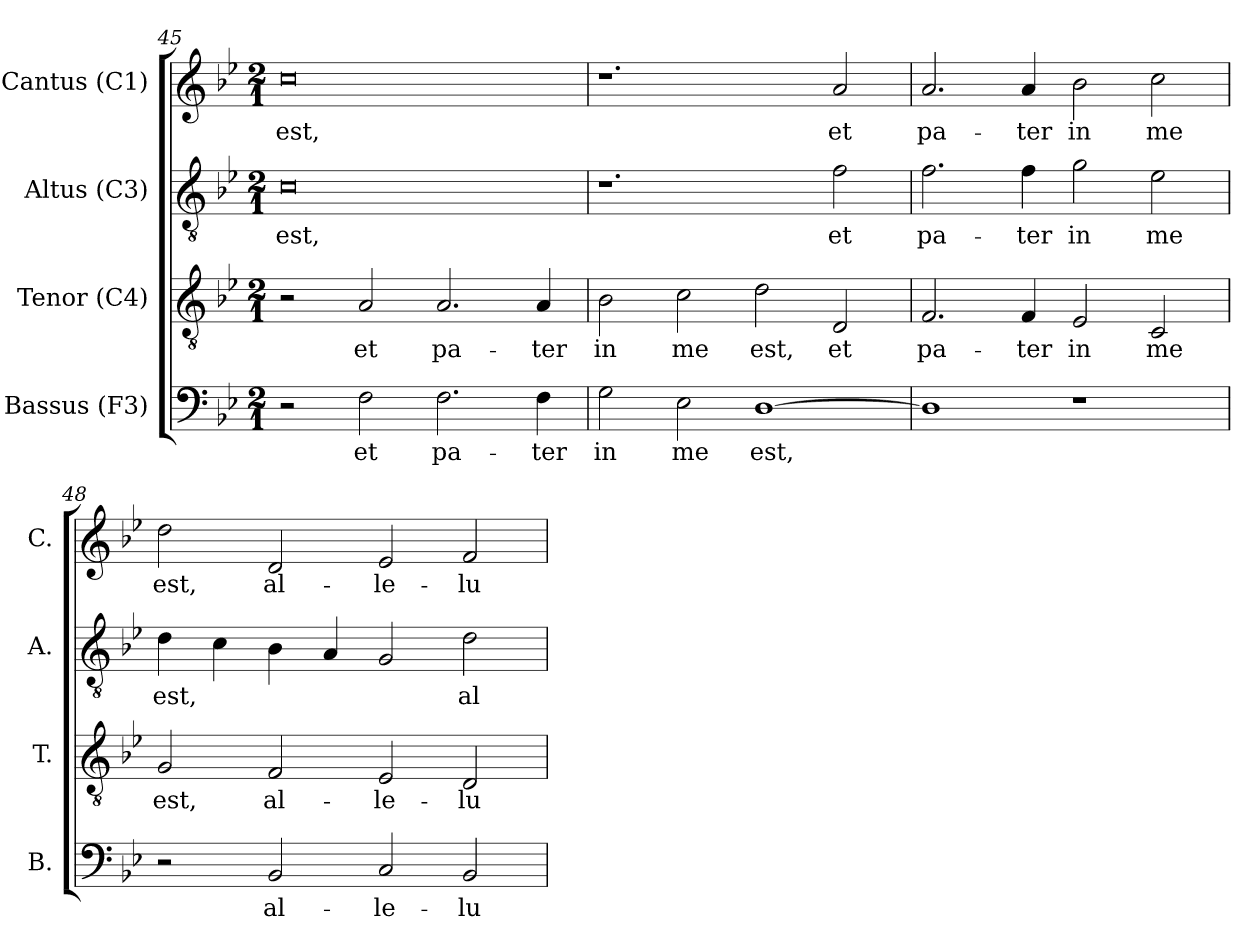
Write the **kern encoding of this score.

**kern	**text	**kern	**text	**kern	**text	**kern	**text
*part4	*part4	*part3	*part3	*part2	*part2	*part1	*part1
*staff4	*staff4	*staff3	*staff3	*staff2	*staff2	*staff1	*staff1
*I"Bassus (F3)	*	*I"Tenor (C4)	*	*I"Altus (C3)	*	*I"Cantus (C1)	*
*I'B.	*	*I'T.	*	*I'A.	*	*I'C.	*
!!LO:LB:g=z
*clefF4	*	*clefGv2	*	*clefGv2	*	*clefG2	*
*	*	*ITrd7c12	*	*ITrd7c12	*	*	*
*k[b-e-]	*	*k[b-e-]	*	*k[b-e-]	*	*k[b-e-]	*
*B-:	*	*B-:	*	*B-:	*	*B-:	*
*M2/1	*	*M2/1	*	*M2/1	*	*M2/1	*
=45	=45	=45	=45	=45	=45	=45	=45
!	!	!	!	!	!LO:LY:b:color=#000000	!	!
!	!	!	!	!	!	!	!LO:LY:b:color=#000000
2r	.	2r	.	0Ci	est,	0cci	est,
!	!LO:LY:b:color=#000000	!	!	!	!	!	!
!	!	!	!LO:LY:b:color=#000000	!	!	!	!
2Fi\	et	2AAi/	et	.	.	.	.
!	!LO:LY:b:color=#000000	!	!	!	!	!	!
!	!	!	!LO:LY:b:color=#000000	!	!	!	!
2.Fi\	pa-	2.AAi/	pa-	.	.	.	.
!	!LO:LY:b:color=#000000	!	!	!	!	!	!
!	!	!	!LO:LY:b:color=#000000	!	!	!	!
4Fi\	-ter	4AAi/	-ter	.	.	.	.
=46	=46	=46	=46	=46	=46	=46	=46
!	!LO:LY:b:color=#000000	!	!	!	!	!	!
!	!	!	!LO:LY:b:color=#000000	!	!	!	!
2Gi\	in	2BB-i\	in	1.r	.	1.r	.
!	!LO:LY:b:color=#000000	!	!	!	!	!	!
!	!	!	!LO:LY:b:color=#000000	!	!	!	!
2E-i\	me	2Ci\	me	.	.	.	.
!	!LO:LY:b:color=#000000	!	!	!	!	!	!
!	!	!	!LO:LY:b:color=#000000	!	!	!	!
[1Di	est,	2Di\	est,	.	.	.	.
!	!	!	!LO:LY:b:color=#000000	!	!	!	!
!	!	!	!	!	!LO:LY:b:color=#000000	!	!
!	!	!	!	!	!	!	!LO:LY:b:color=#000000
.	.	2DDi/	et	2Fi\	et	2ai/	et
=47	=47	=47	=47	=47	=47	=47	=47
!	!	!	!LO:LY:b:color=#000000	!	!	!	!
!	!	!	!	!	!LO:LY:b:color=#000000	!	!
!	!	!	!	!	!	!	!LO:LY:b:color=#000000
1Di]	.	2.FFi/	pa-	2.Fi\	pa-	2.ai/	pa-
!	!	!	!LO:LY:b:color=#000000	!	!	!	!
!	!	!	!	!	!LO:LY:b:color=#000000	!	!
!	!	!	!	!	!	!	!LO:LY:b:color=#000000
.	.	4FFi/	-ter	4Fi\	-ter	4ai/	-ter
!	!	!	!LO:LY:b:color=#000000	!	!	!	!
!	!	!	!	!	!LO:LY:b:color=#000000	!	!
!	!	!	!	!	!	!	!LO:LY:b:color=#000000
1r	.	2EE-i/	in	2Gi\	in	2b-i\	in
!	!	!	!LO:LY:b:color=#000000	!	!	!	!
!	!	!	!	!	!LO:LY:b:color=#000000	!	!
!	!	!	!	!	!	!	!LO:LY:b:color=#000000
.	.	2CCi/	me	2E-i\	me	2cci\	me
=48	=48	=48	=48	=48	=48	=48	=48
!	!	!	!LO:LY:b:color=#000000	!	!	!	!
!	!	!	!	!	!LO:LY:b:color=#000000	!	!
!	!	!	!	!	!	!	!LO:LY:b:color=#000000
2r	.	2GGi/	est,	4Di\	est,	2ddi\	est,
.	.	.	.	4Ci\	.	.	.
!	!LO:LY:b:color=#000000	!	!	!	!	!	!
!	!	!	!LO:LY:b:color=#000000	!	!	!	!
!	!	!	!	!	!	!	!LO:LY:b:color=#000000
2BB-i/	al-	2FFi/	al-	4BB-i\	.	2di/	al-
.	.	.	.	4AAi/	.	.	.
!	!LO:LY:b:color=#000000	!	!	!	!	!	!
!	!	!	!LO:LY:b:color=#000000	!	!	!	!
!	!	!	!	!	!	!	!LO:LY:b:color=#000000
2Ci/	-le-	2EE-i/	-le-	2GGi/	.	2e-i/	-le-
!	!LO:LY:b:color=#000000	!	!	!	!	!	!
!	!	!	!LO:LY:b:color=#000000	!	!	!	!
!	!	!	!	!	!LO:LY:b:color=#000000	!	!
!	!	!	!	!	!	!	!LO:LY:b:color=#000000
2BB-i/	-lu-	2DDi/	-lu-	2Di\	al-	2fi/	-lu-
=	=	=	=	=	=	=	=
*-	*-	*-	*-	*-	*-	*-	*-
